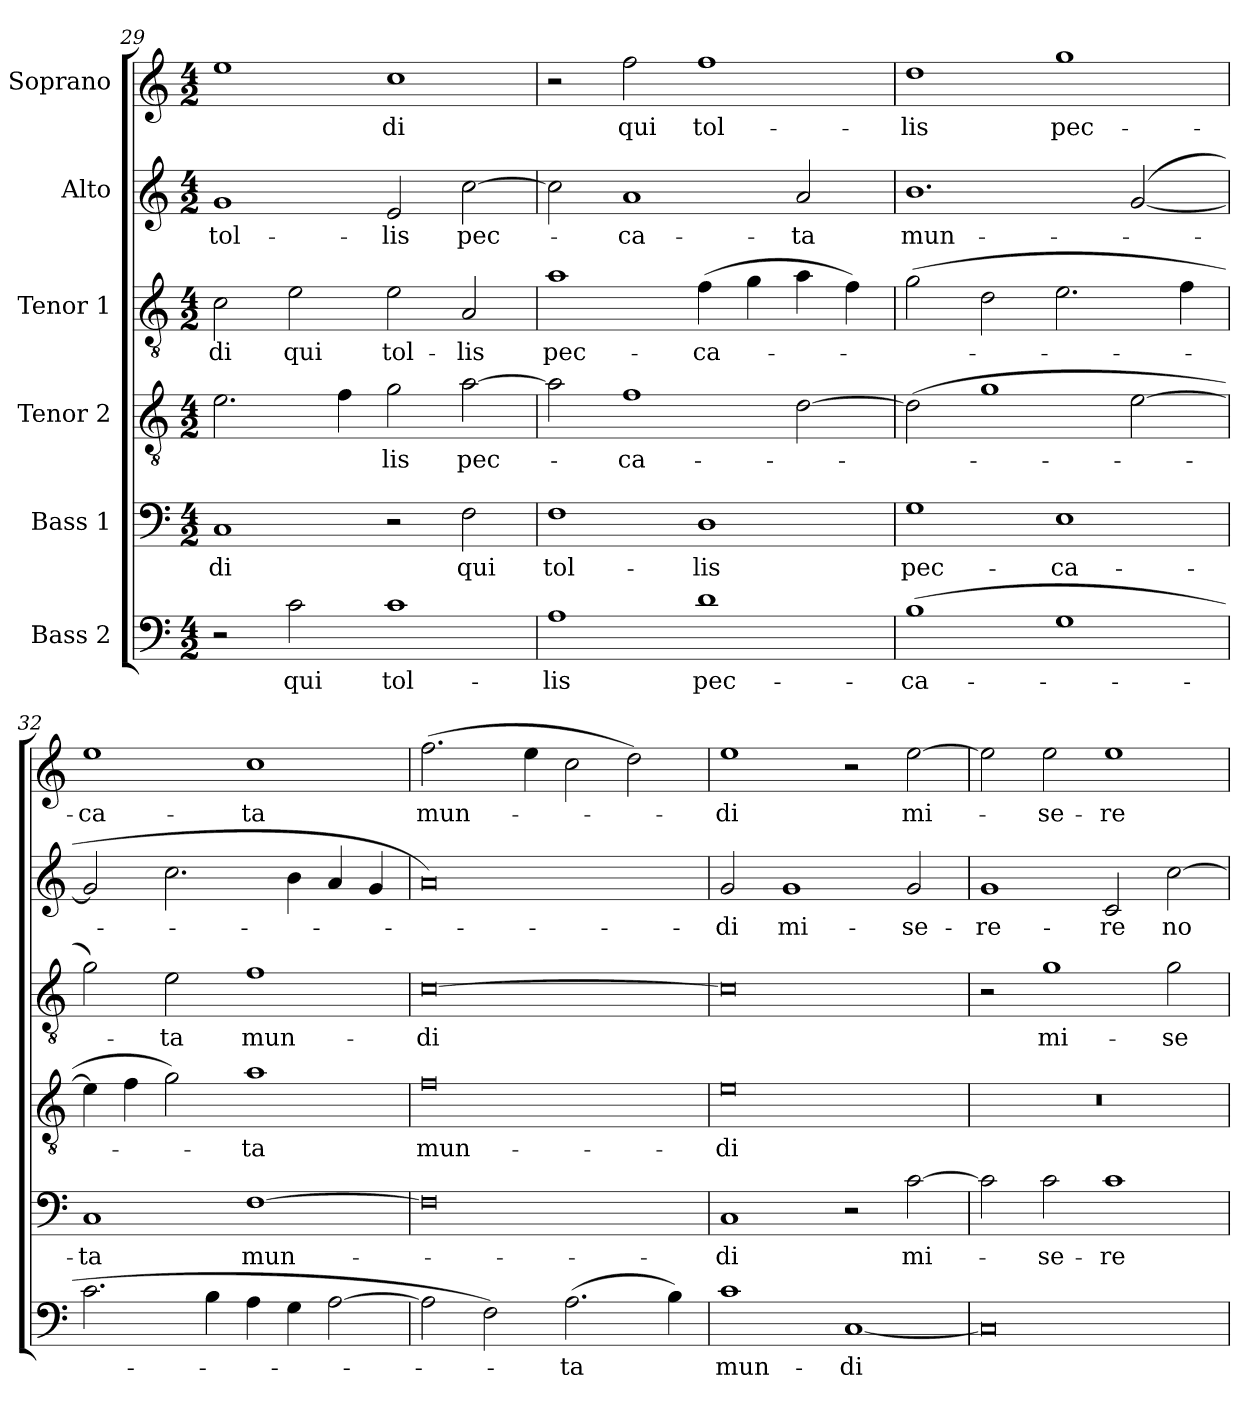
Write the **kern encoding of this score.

**kern	**text	**kern	**text	**kern	**text	**kern	**text	**kern	**text	**kern	**text
*part6	*part6	*part5	*part5	*part4	*part4	*part3	*part3	*part2	*part2	*part1	*part1
*staff6	*staff6	*staff5	*staff5	*staff4	*staff4	*staff3	*staff3	*staff2	*staff2	*staff1	*staff1
*I"Bass 2	*	*I"Bass 1	*	*I"Tenor 2	*	*I"Tenor 1	*	*I"Alto	*	*I"Soprano	*
*clefF4	*	*clefF4	*	*clefGv2	*	*clefGv2	*	*clefG2	*	*clefG2	*
*k[]	*	*k[]	*	*k[]	*	*k[]	*	*k[]	*	*k[]	*
*C:	*	*C:	*	*C:	*	*C:	*	*C:	*	*C:	*
*M4/2	*	*M4/2	*	*M4/2	*	*M4/2	*	*M4/2	*	*M4/2	*
=29	=29	=29	=29	=29	=29	=29	=29	=29	=29	=29	=29
2r	.	1C	-di	2.e\	.	2c\	-di	1g	tol-	1ee	.
2c\	qui	.	.	.	.	2e\	qui	.	.	.	.
.	.	.	.	4f\	.	.	.	.	.	.	.
1c	tol-	2r	.	2g\	-lis	2e\	tol-	2e/	-lis	1cc	-di
.	.	2F\	qui	[2a\	pec-	2A/	-lis	[2cc\	pec-	.	.
=30	=30	=30	=30	=30	=30	=30	=30	=30	=30	=30	=30
1A	-lis	1F	tol-	2a\]	.	1a	pec-	2cc\]	.	2r	.
.	.	.	.	1f	-ca-	.	.	1a	-ca-	2ff\	qui
1d	pec-	1D	-lis	.	.	(4f\	-ca-	.	.	1ff	tol-
.	.	.	.	.	.	4g\	.	.	.	.	.
.	.	.	.	[2d\	.	4a\	.	2a/	-ta	.	.
.	.	.	.	.	.	4f\)	.	.	.	.	.
!!LO:PB:g=z
=31	=31	=31	=31	=31	=31	=31	=31	=31	=31	=31	=31
(1B	-ca-	1G	pec-	(2d\]	-­-	(2g\	-­-	1.b	mun-	1dd	-lis
.	.	.	.	1g	.	2d\	.	.	.	.	.
1G	.	1E	-ca-	.	.	2.e\	.	.	.	1gg	pec-
.	.	.	.	[2e\	.	.	.	([2g/	.	.	.
.	.	.	.	.	.	4f\	.	.	.	.	.
=32	=32	=32	=32	=32	=32	=32	=32	=32	=32	=32	=32
2.c\	.	1C	-ta	4e\]	.	2g\)	.	2g/]	.	1ee	-ca-
.	.	.	.	4f\	.	.	.	.	.	.	.
.	.	.	.	2g\)	.	2e\	-ta	2.cc\	.	.	.
4B\	.	.	.	.	.	.	.	.	.	.	.
4A\	.	[1F	mun-	1a	-ta	1f	mun-	.	.	1cc	-ta
4G\	.	.	.	.	.	.	.	4b\	.	.	.
[2A\	.	.	.	.	.	.	.	4a/	.	.	.
.	.	.	.	.	.	.	.	4g/	.	.	.
=33	=33	=33	=33	=33	=33	=33	=33	=33	=33	=33	=33
2A\]	.	0F]	.	0f	mun-	[0c	-di	0a)	.	(2.ff\	mun-
2F\)	.	.	.	.	.	.	.	.	.	.	.
.	.	.	.	.	.	.	.	.	.	4ee\	.
(2.A\	-ta	.	.	.	.	.	.	.	.	2cc\	.
.	.	.	.	.	.	.	.	.	.	2dd\)	.
4B\)	.	.	.	.	.	.	.	.	.	.	.
=34	=34	=34	=34	=34	=34	=34	=34	=34	=34	=34	=34
1c	mun-	1C	-di	0e	-di	0c]	.	2g/	-di	1ee	-di
.	.	.	.	.	.	.	.	1g	mi-	.	.
[1C	-di	2r	.	.	.	.	.	.	.	2r	.
.	.	[2c\	mi-	.	.	.	.	2g/	-se-	[2ee\	mi-
=35	=35	=35	=35	=35	=35	=35	=35	=35	=35	=35	=35
0C]	.	2c\]	.	0r	.	2r	.	1g	-re-	2ee\]	.
.	.	2c\	-se-	.	.	1g	mi-	.	.	2ee\	-se-
.	.	1c	-re-	.	.	.	.	2c/	-re	1ee	-re-
.	.	.	.	.	.	2g\	-se-	[2cc\	no-	.	.
=	=	=	=	=	=	=	=	=	=	=	=
*-	*-	*-	*-	*-	*-	*-	*-	*-	*-	*-	*-
